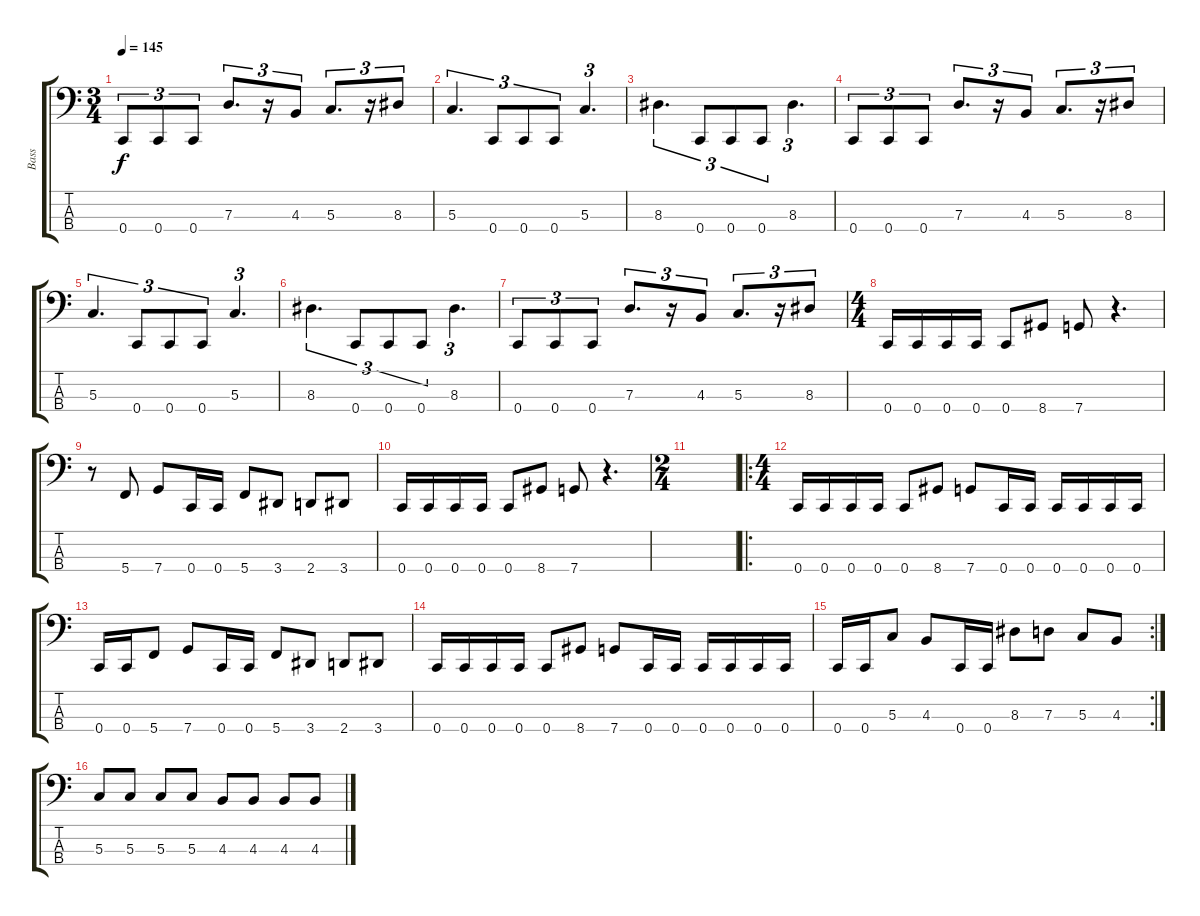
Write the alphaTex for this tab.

\track ("Bass" "Bass") {instrument electricbassfinger}
\staff {score tabs}
\tuning (F2 C2 G1 C1) {hide}
\ts (3 4)
\tempo 145
\clef f4
\ks c
0.4.8{tu (3 2) dy f} 0.4.8{tu (3 2)} 0.4.8{tu (3 2)} 7.3.8{d tu (3 2)} r.16{tu (3 2)} 4.3.8{tu (3 2)} 5.3.8{d tu (3 2)} r.16{tu (3 2)} 8.3.8{tu (3 2)} |
5.3.4{d tu (3 2)} 0.4.8{tu (3 2)} 0.4.8{tu (3 2)} 0.4.8{tu (3 2)} 5.3.4{d tu (3 2)} |
8.3.4{d tu (3 2)} 0.4.8{tu (3 2)} 0.4.8{tu (3 2)} 0.4.8{tu (3 2)} 8.3.4{d tu (3 2)} |
0.4.8{tu (3 2)} 0.4.8{tu (3 2)} 0.4.8{tu (3 2)} 7.3.8{d tu (3 2)} r.16{tu (3 2)} 4.3.8{tu (3 2)} 5.3.8{d tu (3 2)} r.16{tu (3 2)} 8.3.8{tu (3 2)} |
5.3.4{d tu (3 2)} 0.4.8{tu (3 2)} 0.4.8{tu (3 2)} 0.4.8{tu (3 2)} 5.3.4{d tu (3 2)} |
8.3.4{d tu (3 2)} 0.4.8{tu (3 2)} 0.4.8{tu (3 2)} 0.4.8{tu (3 2)} 8.3.4{d tu (3 2)} |
0.4.8{tu (3 2)} 0.4.8{tu (3 2)} 0.4.8{tu (3 2)} 7.3.8{d tu (3 2)} r.16{tu (3 2)} 4.3.8{tu (3 2)} 5.3.8{d tu (3 2)} r.16{tu (3 2)} 8.3.8{tu (3 2)} |
\ts (4 4)
0.4.16 0.4.16 0.4.16 0.4.16 0.4.8 8.4.8 7.4.8 r.4{d} |
r.8 5.4.8 7.4.8 0.4.16 0.4.16 5.4.8 3.4.8 2.4.8 3.4.8 |
0.4.16 0.4.16 0.4.16 0.4.16 0.4.8 8.4.8 7.4.8 r.4{d} |
\ts (2 4)
|
\ro
\ts (4 4)
0.4.16 0.4.16 0.4.16 0.4.16 0.4.8 8.4.8 7.4.8 0.4.16 0.4.16 0.4.16 0.4.16 0.4.16 0.4.16 |
0.4.16 0.4.16 5.4.8 7.4.8 0.4.16 0.4.16 5.4.8 3.4.8 2.4.8 3.4.8 |
0.4.16 0.4.16 0.4.16 0.4.16 0.4.8 8.4.8 7.4.8 0.4.16 0.4.16 0.4.16 0.4.16 0.4.16 0.4.16 |
\rc 2
0.4.16 0.4.16 5.3.8 4.3.8 0.4.16 0.4.16 8.3.8 7.3.8 5.3.8 4.3.8 |
5.3.8 5.3.8 5.3.8 5.3.8 4.3.8 4.3.8 4.3.8 4.3.8
